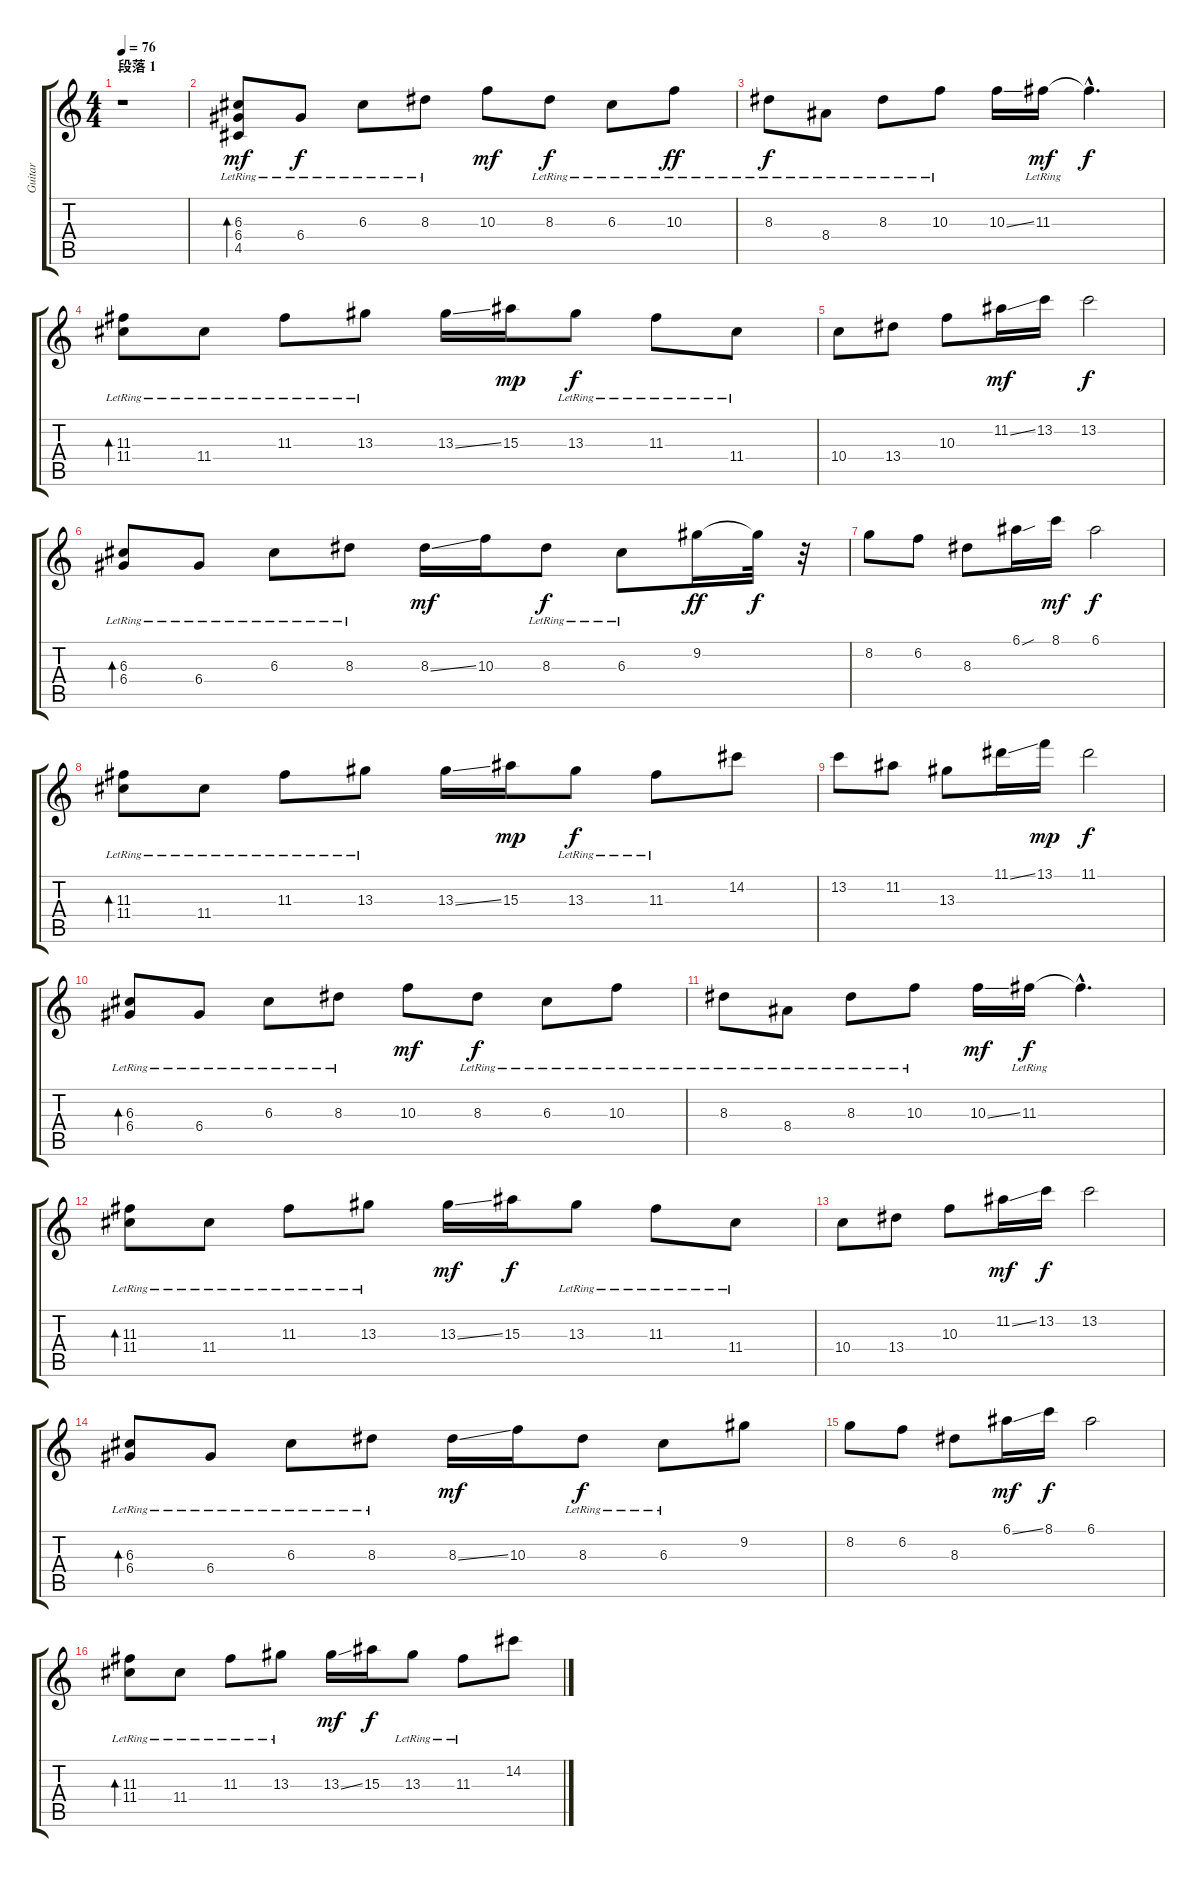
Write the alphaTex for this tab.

\track ("Guitar" "Guitar") {instrument acousticguitarnylon}
\staff {score tabs}
\tuning (E4 B3 G3 D3 A2 E2) {hide}
\ts (4 4)
\section ("" "段落 1")
\tempo 76
\clef g2
\ks c
r.1{dy mf instrument acousticguitarnylon} |
(6.3 6.4{lr} 4.5{lr}).8{bd 480} 6.4{lr}.8{dy f} 6.3{lr}.8 8.3{lr}.8 10.3.8{dy mf} 8.3{lr}.8{dy f} 6.3{lr}.8 10.3{lr}.8{dy ff} |
8.3{lr}.8{txt "" dy f} 8.4{lr}.8 8.3{lr}.8 10.3{lr}.8 10.3{ss}.16 11.3{lr}.16{dy mf} 11.3{hac t}.4{d dy f} |
(11.3{lr} 11.4{lr}).8{bd 240} 11.4{lr}.8 11.3{lr}.8 13.3{lr}.8 13.3{ss}.16 15.3.16{dy mp} 13.3{lr}.8{dy f} 11.3{lr}.8 11.4{lr}.8 |
10.4.8 13.4.8 10.3.8 11.2{ss}.16{dy mf} 13.2.16 13.2.2{dy f} |
(6.3{lr} 6.4{lr}).8{bd 240} 6.4{lr}.8 6.3{lr}.8 8.3{lr}.8 8.3{ss}.16{dy mf} 10.3.16 8.3{lr}.8{dy f} 6.3{lr}.8 9.2.16{dy ff} 9.2{t}.32{dy f} r.32 |
8.2.8 6.2.8 8.3.8 6.1{sou}.16 8.1.16{dy mf} 6.1.2{dy f} |
(11.3{lr} 11.4{lr}).8{bd 240} 11.4{lr}.8 11.3{lr}.8 13.3{lr}.8 13.3{ss}.16 15.3.16{dy mp} 13.3{lr}.8{dy f} 11.3{lr}.8 14.2.8 |
13.2.8 11.2.8 13.3.8 11.1{ss}.16 13.1.16{dy mp} 11.1.2{txt "" dy f} |
(6.3{lr} 6.4{lr}).8{bd 240} 6.4{lr}.8 6.3{lr}.8 8.3{lr}.8 10.3.8{dy mf} 8.3{lr}.8{dy f} 6.3{lr}.8 10.3{lr}.8 |
8.3{lr}.8 8.4{lr}.8 8.3{lr}.8 10.3{lr}.8 10.3{ss}.16{dy mf} 11.3{lr}.16{dy f} 11.3{hac t}.4{d} |
(11.3{lr} 11.4{lr}).8{bd 240} 11.4{lr}.8 11.3{lr}.8 13.3{lr}.8 13.3{ss}.16{dy mf} 15.3.16{dy f} 13.3{lr}.8 11.3{lr}.8 11.4{lr}.8 |
10.4.8 13.4.8 10.3.8 11.2{ss}.16{dy mf} 13.2.16{dy f} 13.2.2 |
(6.3{lr} 6.4{lr}).8{bd 240} 6.4{lr}.8 6.3{lr}.8 8.3{lr}.8 8.3{ss}.16{dy mf} 10.3.16 8.3{lr}.8{dy f} 6.3{lr}.8 9.2.8 |
8.2.8 6.2.8 8.3.8{txt ""} 6.1{ss}.16{dy mf} 8.1.16{dy f} 6.1.2 |
(11.3{lr} 11.4{lr}).8{bd 240} 11.4{lr}.8 11.3{lr}.8 13.3{lr}.8 13.3{ss}.16{dy mf} 15.3.16{dy f} 13.3{lr}.8 11.3{lr}.8 14.2.8
